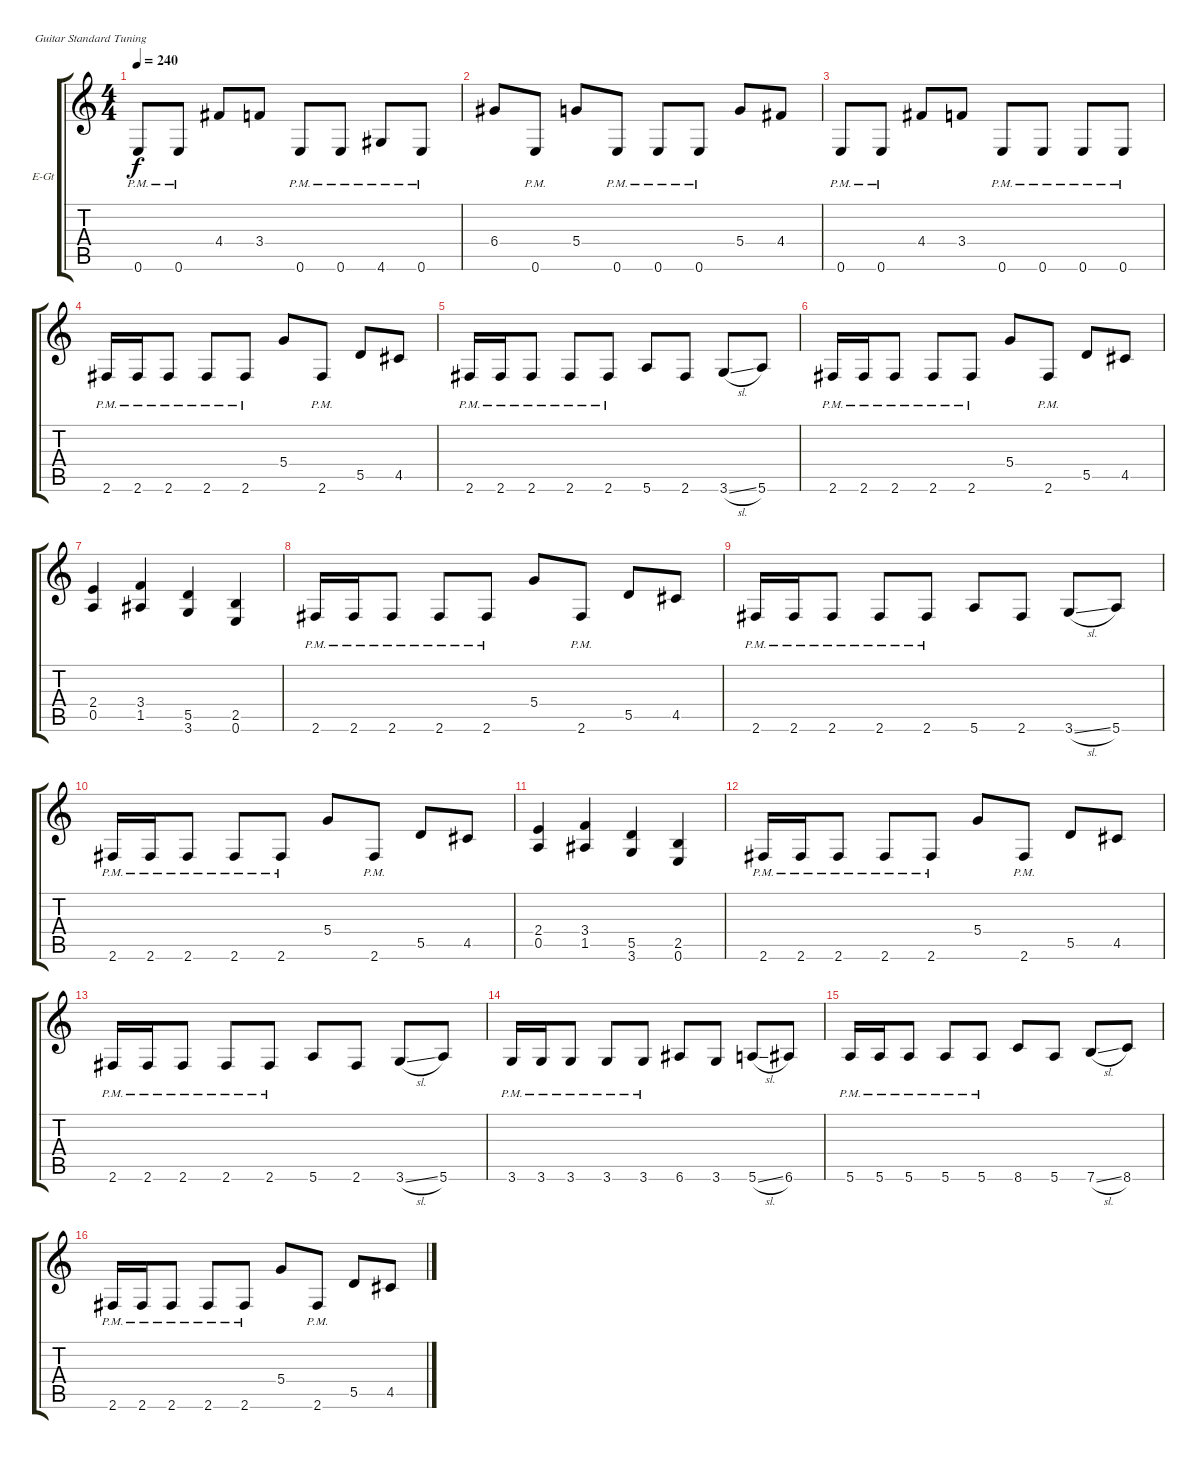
\bracketExtendMode groupsimilarinstruments
\firstSystemTrackNameOrientation horizontal
\otherSystemsTrackNameOrientation horizontal
\track ("Äîðîæêà 4" "E-Gt") {instrument distortionguitar}
\staff {score tabs}
\tuning (E4 B3 G3 D3 A2 E2)
\ts (4 4)
\tempo 240
\clef g2
\ks c
0.6{pm}.8{dy f} 0.6{pm}.8 4.4.8 3.4.8 0.6{pm}.8 0.6{pm}.8 4.6{pm}.8 0.6{pm}.8 |
6.4.8 0.6{pm}.8 5.4.8 0.6{pm}.8 0.6{pm}.8 0.6{pm}.8 5.4.8 4.4.8 |
0.6{pm}.8 0.6{pm}.8 4.4.8 3.4.8 0.6{pm}.8 0.6{pm}.8 0.6{pm}.8 0.6{pm}.8 |
2.6{pm}.16 2.6{pm}.16 2.6{pm}.8 2.6{pm}.8 2.6{pm}.8 5.4.8 2.6{pm}.8 5.5.8 4.5.8 |
2.6{pm}.16 2.6{pm}.16 2.6{pm}.8 2.6{pm}.8 2.6{pm}.8 5.6.8 2.6.8 3.6{sl}.8 5.6.8 |
2.6{pm}.16 2.6{pm}.16 2.6{pm}.8 2.6{pm}.8 2.6{pm}.8 5.4.8 2.6{pm}.8 5.5.8 4.5.8 |
(2.4 0.5).4 (3.4 1.5).4 (5.5 3.6).4 (2.5 0.6).4 |
2.6{pm}.16 2.6{pm}.16 2.6{pm}.8 2.6{pm}.8 2.6{pm}.8 5.4.8 2.6{pm}.8 5.5.8 4.5.8 |
2.6{pm}.16 2.6{pm}.16 2.6{pm}.8 2.6{pm}.8 2.6{pm}.8 5.6.8 2.6.8 3.6{sl}.8 5.6.8 |
2.6{pm}.16 2.6{pm}.16 2.6{pm}.8 2.6{pm}.8 2.6{pm}.8 5.4.8 2.6{pm}.8 5.5.8 4.5.8 |
(2.4 0.5).4 (3.4 1.5).4 (5.5 3.6).4 (2.5 0.6).4 |
2.6{pm}.16 2.6{pm}.16 2.6{pm}.8 2.6{pm}.8 2.6{pm}.8 5.4.8 2.6{pm}.8 5.5.8 4.5.8 |
2.6{pm}.16 2.6{pm}.16 2.6{pm}.8 2.6{pm}.8 2.6{pm}.8 5.6.8 2.6.8 3.6{sl}.8 5.6.8 |
3.6{pm}.16 3.6{pm}.16 3.6{pm}.8 3.6{pm}.8 3.6{pm}.8 6.6.8 3.6.8 5.6{sl}.8 6.6.8 |
5.6{pm}.16 5.6{pm}.16 5.6{pm}.8 5.6{pm}.8 5.6{pm}.8 8.6.8 5.6.8 7.6{sl}.8 8.6.8 |
2.6{pm}.16 2.6{pm}.16 2.6{pm}.8 2.6{pm}.8 2.6{pm}.8 5.4.8 2.6{pm}.8 5.5.8 4.5.8
